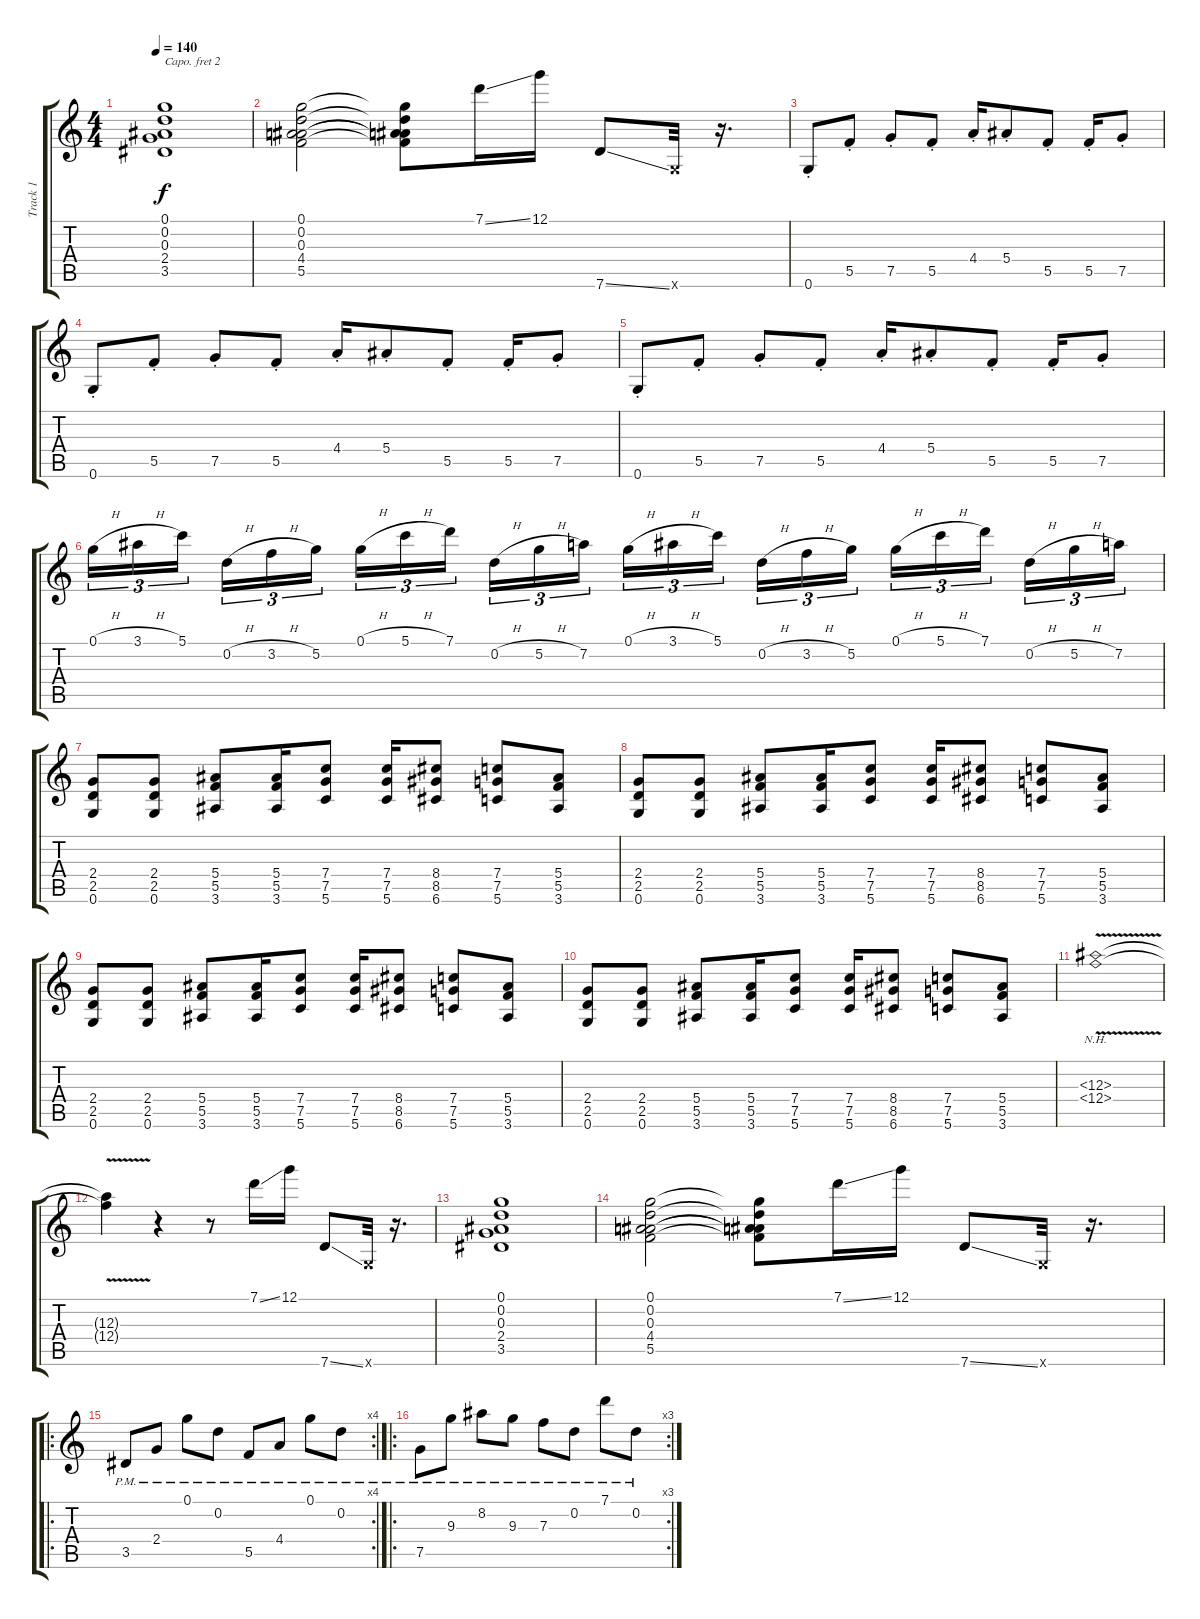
\track ("Track 1" "Track 1") {instrument overdrivenguitar}
\staff {score tabs}
\capo 2
\tuning (F4 C4 Ab3 Eb3 Bb2 F2) {hide}
\ts (4 4)
\tempo 140
\clef g2
\ks c
(0.1 0.2 0.3 2.4 3.5).1{dy f} |
(0.1 0.2 0.3 4.4 5.5).2 (0.1{t} 0.2{t} 0.3{t} 4.4{t} 5.5{t}).8 7.1{ss}.16 12.1.16 7.6{ss}.8 0.6{x}.32 r.16{d} |
0.6{st}.8 5.5{st}.8 7.5{st}.8 5.5{st}.8 4.4{st}.16 5.4{st}.8 5.5{st}.8 5.5{st}.16 7.5{st}.8 |
0.6{st}.8 5.5{st}.8 7.5{st}.8 5.5{st}.8 4.4{st}.16 5.4{st}.8 5.5{st}.8 5.5{st}.16 7.5{st}.8 |
0.6{st}.8 5.5{st}.8 7.5{st}.8 5.5{st}.8 4.4{st}.16 5.4{st}.8 5.5{st}.8 5.5{st}.16 7.5{st}.8 |
0.1{h}.16{tu (3 2)} 3.1{h}.16{tu (3 2)} 5.1.16{tu (3 2)} 0.2{h}.16{tu (3 2)} 3.2{h}.16{tu (3 2)} 5.2.16{tu (3 2)} 0.1{h}.16{tu (3 2)} 5.1{h}.16{tu (3 2)} 7.1.16{tu (3 2)} 0.2{h}.16{tu (3 2)} 5.2{h}.16{tu (3 2)} 7.2.16{tu (3 2)} 0.1{h}.16{tu (3 2)} 3.1{h}.16{tu (3 2)} 5.1.16{tu (3 2)} 0.2{h}.16{tu (3 2)} 3.2{h}.16{tu (3 2)} 5.2.16{tu (3 2)} 0.1{h}.16{tu (3 2)} 5.1{h}.16{tu (3 2)} 7.1.16{tu (3 2)} 0.2{h}.16{tu (3 2)} 5.2{h}.16{tu (3 2)} 7.2.16{tu (3 2)} |
(2.4 2.5 0.6).8 (2.4 2.5 0.6).8 (5.4 5.5 3.6).8 (5.4 5.5 3.6).16 (7.4 7.5 5.6).8 (7.4 7.5 5.6).16 (8.4 8.5 6.6).8 (7.4 7.5 5.6).8 (5.4 5.5 3.6).8 |
(2.4 2.5 0.6).8 (2.4 2.5 0.6).8 (5.4 5.5 3.6).8 (5.4 5.5 3.6).16 (7.4 7.5 5.6).8 (7.4 7.5 5.6).16 (8.4 8.5 6.6).8 (7.4 7.5 5.6).8 (5.4 5.5 3.6).8 |
(2.4 2.5 0.6).8 (2.4 2.5 0.6).8 (5.4 5.5 3.6).8 (5.4 5.5 3.6).16 (7.4 7.5 5.6).8 (7.4 7.5 5.6).16 (8.4 8.5 6.6).8 (7.4 7.5 5.6).8 (5.4 5.5 3.6).8 |
(2.4 2.5 0.6).8 (2.4 2.5 0.6).8 (5.4 5.5 3.6).8 (5.4 5.5 3.6).16 (7.4 7.5 5.6).8 (7.4 7.5 5.6).16 (8.4 8.5 6.6).8 (7.4 7.5 5.6).8 (5.4 5.5 3.6).8 |
(12.3{nh} 12.4{nh v}).1 |
(12.3{t} 12.4{t}).4 r.4 r.8 7.1{ss}.16 12.1.16 7.6{ss}.8 0.6{x}.32 r.16{d} |
(0.1 0.2 0.3 2.4 3.5).1 |
(0.1 0.2 0.3 4.4 5.5).2 (0.1{t} 0.2{t} 0.3{t} 4.4{t} 5.5{t}).8 7.1{ss}.16 12.1.16 7.6{ss}.8 0.6{x}.32 r.16{d} |
\ro
\rc 4
3.5{pm}.8 2.4{pm}.8 0.1{pm}.8 0.2{pm}.8 5.5{pm}.8 4.4{pm}.8 0.1{pm}.8 0.2{pm}.8 |
\ro
\rc 3
7.5{pm}.8 9.3{pm}.8 8.2{pm}.8 9.3{pm}.8 7.3{pm}.8 0.2{pm}.8 7.1{pm}.8 0.2{pm}.8
